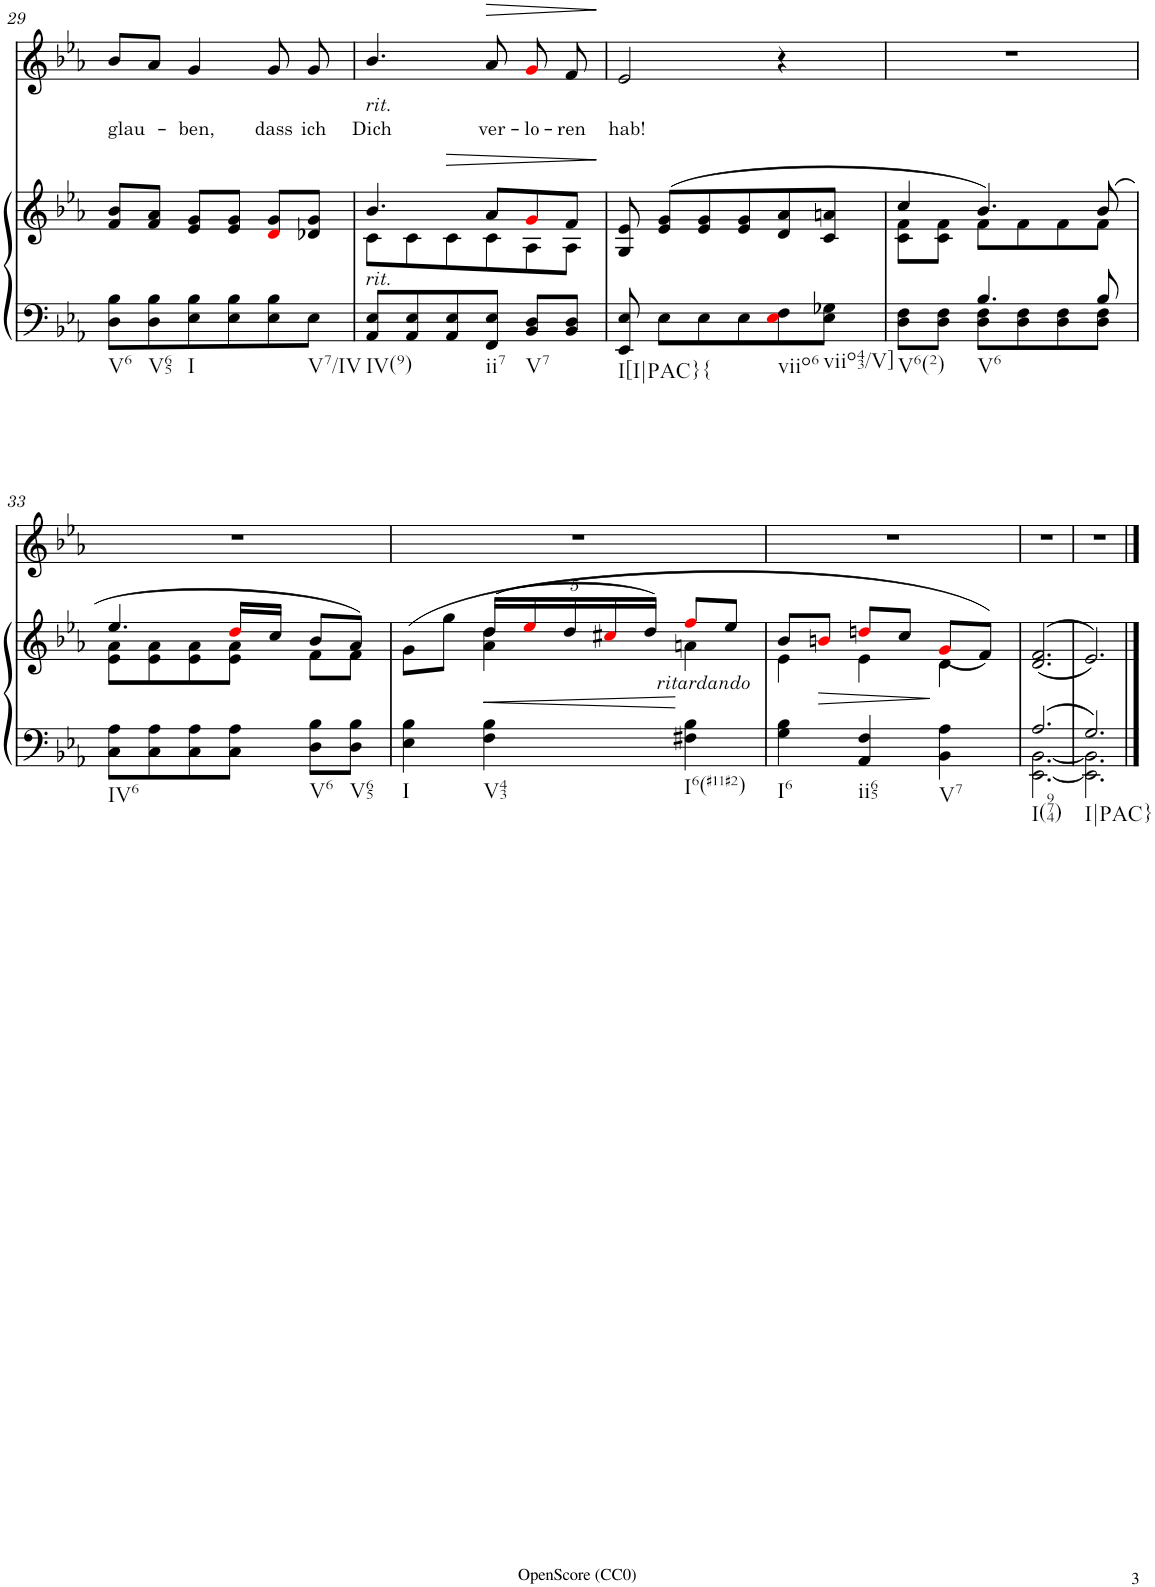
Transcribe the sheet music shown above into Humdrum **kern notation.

**kern	**kern	**dynam	**kern	**text	**dynam
*part2	*part2	*part2	*part1	*part1	*part1
*staff3	*staff2	*staff2/3	*staff1	*staff1	*staff1
*I"Piano	*	*	*I"Voice	*	*
*I'Pno	*	*	*	*	*
!!LO:PB:g=z
*clefF4	*clefG2	*	*clefG2	*	*
*k[b-e-a-]	*k[b-e-a-]	*	*k[b-e-a-]	*	*
*M3/4	*M3/4	*	*M3/4	*	*
=29	=29	=29	=29	=29	=29
!LO:TX:b:t=V6	!	!	!	!	!
!	!	!	!	!LO:LY:b	!
8D\ 8B-\L	8f/ 8b-/L	.	8b-/L	glau-	.
!LO:TX:b:t=V65	!	!	!	!	!
8D\ 8B-\	8f/ 8a-/J	.	8a-/J	.	.
!LO:TX:b:t=I	!	!	!	!	!
!	!	!	!	!LO:LY:b	!
8E-\ 8B-\	8e-/ 8g/L	.	4g/	-ben,	.
8E-\ 8B-\	8e-/ 8g/J	.	.	.	.
!	!	!	!	!LO:LY:b	!
8E-\ 8B-\	8di/ 8g/L	.	8g/	dass	.
!LO:TX:b:t=V7/IV	!	!	!	!	!
!	!	!	!	!LO:LY:b	!
8E-\J	8d-X/ 8g/J	.	8g/	ich	.
=30	=30	=30	=30	=30	=30
*	*^	*	*	*	*
!	!	!	!	!LO:TX:b:i:t=rit.	!	!
!	!LO:TX:b:i:t=rit.	!	!	!	!	!
!LO:TX:b:t=IV(9)	!	!	!	!	!	!
!	!	!	!	!	!LO:LY:b	!
8AA-/ 8E-/L	4.b-/	8c\L	.	4.b-/	Dich	.
8AA-/ 8E-/	.	8c\	.	.	.	.
!	!	!	!LO:HP:b	!	!	!
8AA-/ 8E-/	.	8c\	>	.	.	.
!LO:TX:b:t=ii7	!	!	!	!	!	!
!	!	!	!	!	!LO:LY:b	!LO:HP:b
8FF/ 8E-/J	8a-/L	8c\	.	8a-/	ver-	>
!LO:TX:b:t=V7	!	!	!	!	!	!
!	!	!	!	!	!LO:LY:b	!
8BB-/ 8D/L	8gi/	8A-\	.	8gi/	-lo-	.
!	!	!	!	!	!LO:LY:b	!
8BB-/ 8D/J	8f/J	8A-\J	.	8f/	-ren	.
*	*v	*v	*	*	*	*
.	.	.	.	.	]
=31	=31	=31	=31	=31	=31
!LO:TX:b:t=I[I|PAC}{	!	!	!	!	!
!	!	!	!	!LO:LY:b	!
8EE-/ 8E-/	8G/ 8e-/	.	2e-/	hab!	.
8E-\L	(8e-/ 8g/L	.	.	.	.
8E-\	8e-/ 8g/	.	.	.	.
8E-\	8e-/ 8g/	.	.	.	.
!LO:TX:b:t=viio6	!	!	!	!	!
8E-i\ 8F\	8d/ 8a-/	.	4r	.	.
!LO:TX:b:t=viio43/V]	!	!	!	!	!
8E-\ 8G-X\J	8c/ 8an/J	.	.	.	.
=32	=32	=32	=32	=32	=32
*^	*^	*	*	*	*
!LO:TX:b:t=V6(2)	!	!	!	!	!	!	!
8D\ 8F\L	4ryy	4cc/	8c\ 8f\L	.	2.r	.	.
8D\ 8F\J	.	.	8c\ 8f\J	.	.	.	.
!LO:TX:b:t=V6	!	!	!	!	!	!	!
4.B-/	8D\ 8F\L	4.b-/)	8f\L	.	.	.	.
.	8D\ 8F\	.	8f\	.	.	.	.
.	8D\ 8F\	.	8f\	.	.	.	.
8B-/	8D\ 8F\J	(8b-/	8f\J	.	.	.	.
!!LO:LB:g=z
=33	=33	=33	=33	=33	=33	=33	=33
!LO:TX:b:t=IV6	!	!	!	!	!	!	!
*v	*v	*	*	*	*	*	*
8C\ 8A-\L	4.ee-/	8e-\ 8a-\L	.	2.r	.	.
8C\ 8A-\	.	8e-\ 8a-\	.	.	.	.
8C\ 8A-\	.	8e-\ 8a-\	.	.	.	.
8C\ 8A-\J	16ddi/LL	8e-\ 8a-\J	.	.	.	.
.	16cc/JJ	.	.	.	.	.
!LO:TX:b:t=V6	!	!	!	!	!	!
8D\ 8B-\L	8b-/L	8f\L	.	.	.	.
!LO:TX:b:t=V65	!	!	!	!	!	!
8D\ 8B-\J	8a-/J)	8f\J	.	.	.	.
=34	=34	=34	=34	=34	=34	=34
!LO:TX:b:t=I	!	!	!	!	!	!
4E-\ 4B-\	(8g\L	4ryy	.	2.r	.	.
.	8gg\J	.	.	.	.	.
*	*Xbrackettup	*	*	*	*	*
!LO:TX:b:t=V43	!	!	!	!	!	!
!	!	!	!LO:HP:b	!	!	!
4F\ 4B-\	(20dd/LL	4a-\ 4dd\	<	.	.	.
.	20ee-i/	.	.	.	.	.
.	20dd/	.	.	.	.	.
.	20cc#Xi/	.	.	.	.	.
!	!LO:TX:b:i:t=ritardando	!	!	!	!	!
.	20dd/JJ)	.	.	.	.	.
!LO:TX:b:t=I6(#11#2)	!	!	!	!	!	!
4F#X\ 4B-\	8ffi/L	4an\	]	.	.	.
.	8ee-/J	.	.	.	.	.
=35	=35	=35	=35	=35	=35	=35
!LO:TX:b:t=I6	!	!	!	!	!	!
4G\ 4B-\	8b-/L	4e-\	.	2.r	.	.
.	8bni/J	.	.	.	.	.
!LO:TX:b:t=ii65	!	!	!	!	!	!
4AA-/ 4F/	8ddni/L	4e-\	.	.	.	.
.	8cc/J	.	.	.	.	.
!LO:TX:b:t=V7	!	!	!	!	!	!
4BB-\ 4A-\	(<8gi/L	4d\	[	.	.	.
.	8f/J))	.	.	.	.	.
*	*v	*v	*	*	*	*
=36	=36	=36	=36	=36	=36
*^	*	*	*	*	*
!LO:TX:b:t=I(974)	!	!	!	!	!	!
2.A-/	[2.EE-\ [2.BB-\	((>2.d/ 2.f/	.	2.r	.	.
=37	=37	=37	=37	=37	=37	=37
!LO:TX:b:t=I|PAC}	!	!	!	!	!	!
2.G/	2.EE-\] 2.BB-\]	2.e-/))	.	2.r	.	.
*v	*v	*	*	*	*	*
==	==	==	==	==	==
*-	*-	*-	*-	*-	*-
